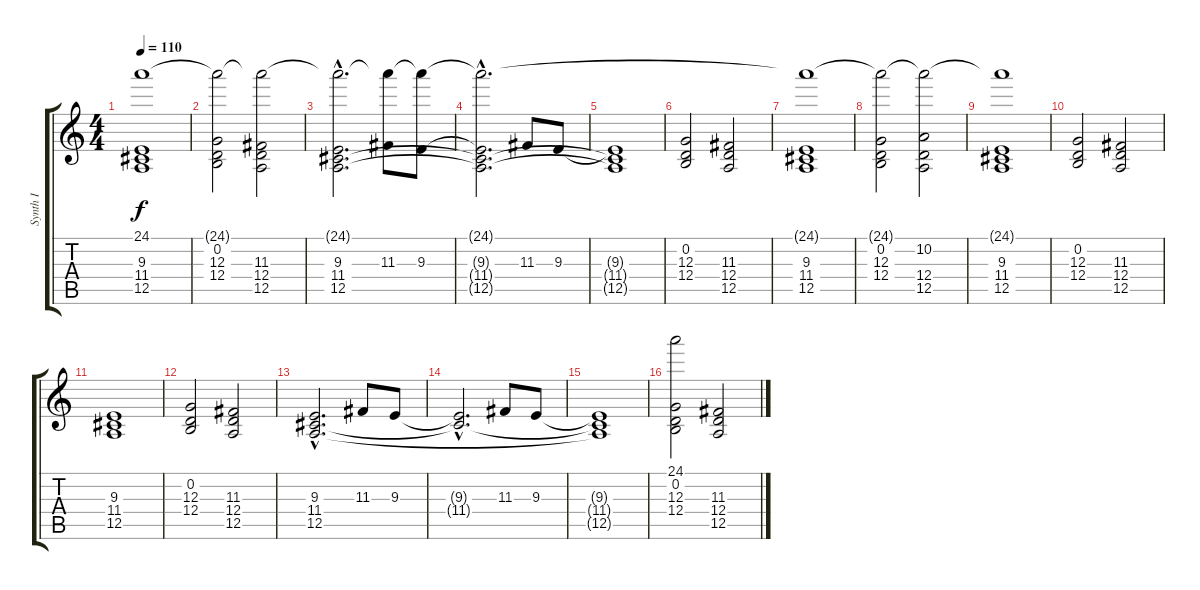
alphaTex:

\track ("Synth I" "Synth I") {instrument synthstrings1}
\staff {score tabs}
\tuning (A4 B3 G3 D3 A2 E2) {hide}
\ts (4 4)
\tempo 110
\clef g2
\ks c
(24.1{t} 9.3 11.4 12.5).1{dy f} |
(24.1{t} 0.2 12.3 12.4).2 (24.1{t} 11.3 12.4 12.5).2 |
(24.1{hac t} 9.3{hac} 11.4{hac} 12.5{hac}).2{d} (24.1{t} 11.3).8 (24.1{t} 9.3).8 |
(24.1{hac t} 9.3{hac t} 11.4{hac t} 12.5{hac t}).2{d} 11.3.8 9.3.8 |
(9.3{t} 11.4{t} 12.5{t}).1 |
(0.2 12.3 12.4).2 (11.3 12.4 12.5).2 |
(24.1{t} 9.3 11.4 12.5).1 |
(24.1{t} 0.2 12.3 12.4).2 (24.1{t} 10.2 12.4 12.5).2 |
(24.1{t} 9.3 11.4 12.5).1 |
(0.2 12.3 12.4).2 (11.3 12.4 12.5).2 |
(9.3 11.4 12.5).1 |
(0.2 12.3 12.4).2 (11.3 12.4 12.5).2 |
(9.3{hac} 11.4{hac} 12.5{hac}).2{d} 11.3.8 9.3.8 |
(9.3{hac t} 11.4{hac t}).2{d} 11.3.8 9.3.8 |
(9.3{t} 11.4{t} 12.5{t}).1 |
(24.1 0.2 12.3 12.4).2 (11.3 12.4 12.5).2
